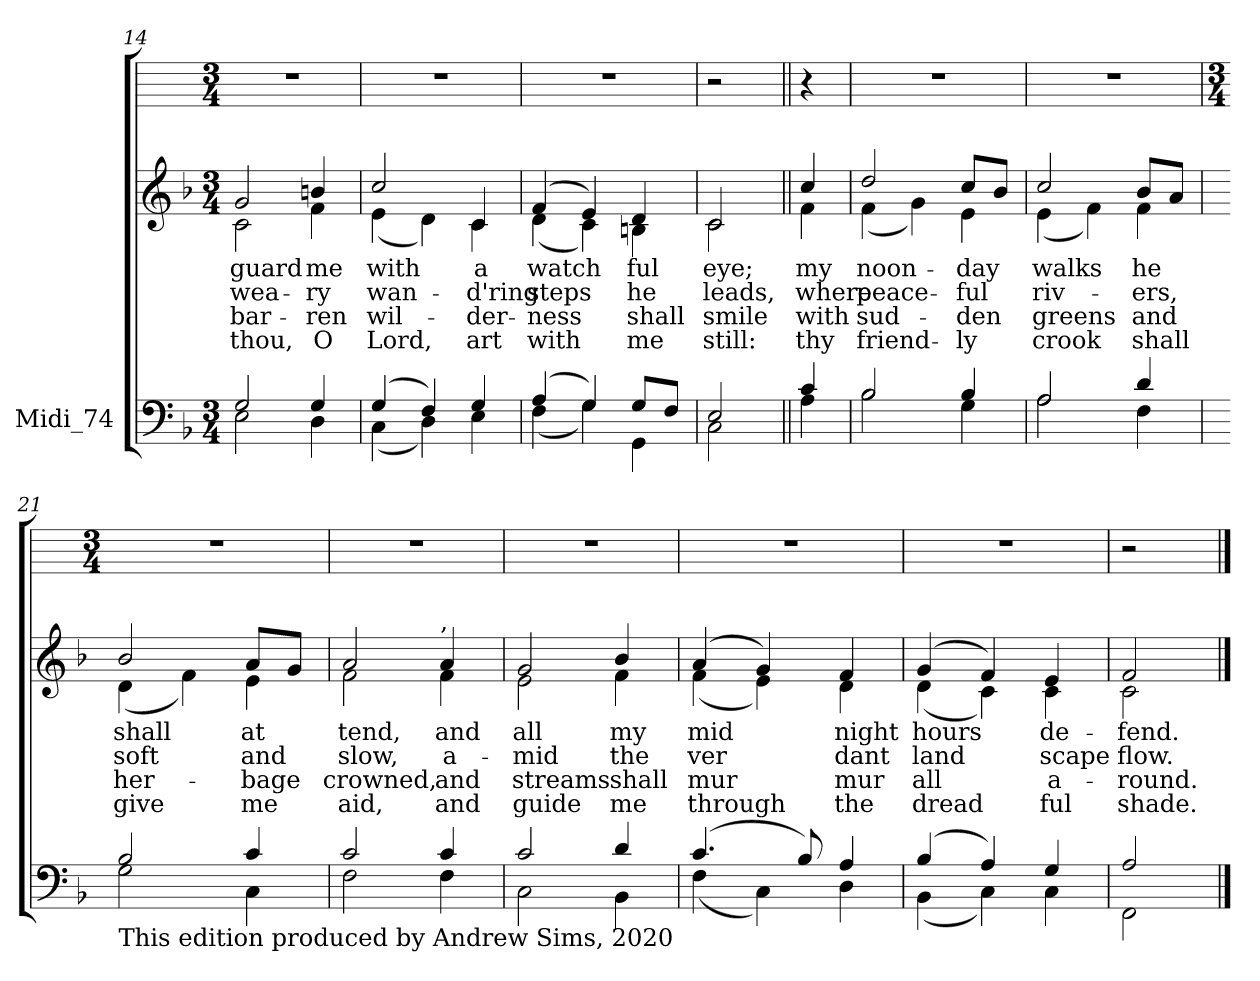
**kern	**kern	**text	**text	**text	**text	**kern
*part3	*part2	*part2	*part2	*part2	*part2	*part1
*staff3	*staff2	*staff2	*staff2	*staff2	*staff2	*staff1
*I"Midi_74	*	*	*	*	*	*
!!LO:LB:g=z
*clefF4	*clefG2	*	*	*	*	*
*k[b-]	*k[b-]	*	*	*	*	*
*F:	*F:	*	*	*	*	*
*M3/4	*M3/4	*	*	*	*	*M3/4
=14	=14	=14	=14	=14	=14	=14
*^	*	*	*	*	*	*
!	!	!	!LO:LY:b	!LO:LY:b	!LO:LY:b	!LO:LY:b	!
*	*	*^	*	*	*	*	*
2G/	2E\	2g/	2c\	guard	wea-	-bar-	-thou,	2.r
!	!	!	!	!LO:LY:b	!LO:LY:b	!LO:LY:b	!LO:LY:b	!
4G/	4D\	4bn/	4f\	me	ry	ren	O	.
=15	=15	=15	=15	=15	=15	=15	=15	=15
!	!	!	!	!LO:LY:b	!LO:LY:b	!LO:LY:b	!LO:LY:b	!
(>4G/	(<4C\	2cc/	(<4e\	with	wan-	-wil-	-Lord,	2.r
4F/)	4D\)	.	4d\)	.	.	.	.	.
!	!	!	!	!LO:LY:b	!LO:LY:b	!LO:LY:b	!LO:LY:b	!
4G/	4E\	4c/	4c\	a	d'ring	der-	-art	.
=16	=16	=16	=16	=16	=16	=16	=16	=16
!	!	!	!	!LO:LY:b	!LO:LY:b	!LO:LY:b	!LO:LY:b	!
(>4A/	(<4F\	(>4f/	(<4d\	watch	steps	ness	with	2.r
4G/)	4G\)	4e/)	4c\)	.	.	.	.	.
!	!	!	!	!LO:LY:b	!LO:LY:b	!LO:LY:b	!LO:LY:b	!
8G/L	4GG\	4d/	4Bn\	-ful	he	shall	me	.
8F/J	.	.	.	.	.	.	.	.
=17	=17	=17	=17	=17	=17	=17	=17	=17
!	!	!	!	!LO:LY:b	!LO:LY:b	!LO:LY:b	!LO:LY:b	!
2E/	2C\	2c/	2c\	eye;	leads,	smile	still:	2r
=18||	=18||	=18||	=18||	=18||	=18||	=18||	=18||	=18||
!	!	!	!	!LO:LY:b	!LO:LY:b	!LO:LY:b	!LO:LY:b	!
4c/	4A\	4cc/	4f\	my	where	with	thy	4r
=19	=19	=19	=19	=19	=19	=19	=19	=19
!	!	!	!	!LO:LY:b	!LO:LY:b	!LO:LY:b	!LO:LY:b	!
2B-/	2B-\	2dd/	(<4f\	noon-	-peace-	-sud-	-friend-	2.r
.	.	.	4g\)	.	.	.	.	.
!	!	!	!	!LO:LY:b	!LO:LY:b	!LO:LY:b	!LO:LY:b	!
4B-/	4G\	8cc/L	4e\	-day	ful	den	ly	.
.	.	8b-/J	.	.	.	.	.	.
=20	=20	=20	=20	=20	=20	=20	=20	=20
!	!	!	!	!LO:LY:b	!LO:LY:b	!LO:LY:b	!LO:LY:b	!
2A/	2A\	2cc/	(<4e\	walks	riv-	-greens	crook	2.r
.	.	.	4f\)	.	.	.	.	.
!	!	!	!	!LO:LY:b	!LO:LY:b	!LO:LY:b	!LO:LY:b	!
4d/	4F\	8b-/L	4f\	he	ers,	and	shall	.
.	.	8a/J	.	.	.	.	.	.
!!LO:LB:g=z
=21	=21	=21	=21	=21	=21	=21	=21	=21
*	*	*	*	*	*	*	*	*M3/4
!LO:TX:b:t=This edition produced by Andrew Sims, 2020	!	!	!	!	!	!	!	!
!	!	!	!	!LO:LY:b	!LO:LY:b	!LO:LY:b	!LO:LY:b	!
2B-/	2G\	2b-/	(<4d\	shall	soft	her-	-give	2.r
.	.	.	4f\)	.	.	.	.	.
!	!	!	!	!LO:LY:b	!LO:LY:b	!LO:LY:b	!LO:LY:b	!
4c/	4C\	8a/L	4e\	at	and	bage	me	.
.	.	8g/J	.	.	.	.	.	.
=22	=22	=22	=22	=22	=22	=22	=22	=22
!	!	!	!	!LO:LY:b	!LO:LY:b	!LO:LY:b	!LO:LY:b	!
2c/	2F\	2a/	2f\	tend,	slow,	crowned,	aid,	2.r
!	!	!LO:TX:a:t=,	!	!	!	!	!	!
!	!	!	!	!LO:LY:b	!LO:LY:b	!LO:LY:b	!LO:LY:b	!
4c/	4F\	4a/	4f\	and	a-	-and	and	.
=23	=23	=23	=23	=23	=23	=23	=23	=23
!	!	!	!	!LO:LY:b	!LO:LY:b	!LO:LY:b	!LO:LY:b	!
2c/	2C\	2g/	2e\	all	mid	streams	guide	2.r
!	!	!	!	!LO:LY:b	!LO:LY:b	!LO:LY:b	!LO:LY:b	!
4d/	4BB-\	4b-/	4f\	my	the	shall	me	.
=24	=24	=24	=24	=24	=24	=24	=24	=24
!	!	!	!	!LO:LY:b	!LO:LY:b	!LO:LY:b	!LO:LY:b	!
(>4.c/	(<4F\	(>4a/	(<4f\	mid	ver	mur	through	2.r
.	4C\)	4g/)	4e\)	.	.	.	.	.
8B-/)	.	.	.	.	.	.	.	.
!	!	!	!	!LO:LY:b	!LO:LY:b	!LO:LY:b	!LO:LY:b	!
4A/	4D\	4f/	4d\	night	dant	mur	the	.
=25	=25	=25	=25	=25	=25	=25	=25	=25
!	!	!	!	!LO:LY:b	!LO:LY:b	!LO:LY:b	!LO:LY:b	!
(>4B-/	(<4BB-\	(>4g/	(<4d\	hours	land	all	dread	2.r
4A/)	4C\)	4f/)	4c\)	.	.	.	.	.
!	!	!	!	!LO:LY:b	!LO:LY:b	!LO:LY:b	!LO:LY:b	!
4G/	4C\	4e/	4c\	de-	-scape	a-	-ful	.
=26	=26	=26	=26	=26	=26	=26	=26	=26
!	!	!	!	!LO:LY:b	!LO:LY:b	!LO:LY:b	!LO:LY:b	!
2A/	2FF\	2f/	2c\	fend.	flow.	round.	shade.	2r
*v	*v	*	*	*	*	*	*	*
*	*v	*v	*	*	*	*	*
==	==	==	==	==	==	==
*-	*-	*-	*-	*-	*-	*-
